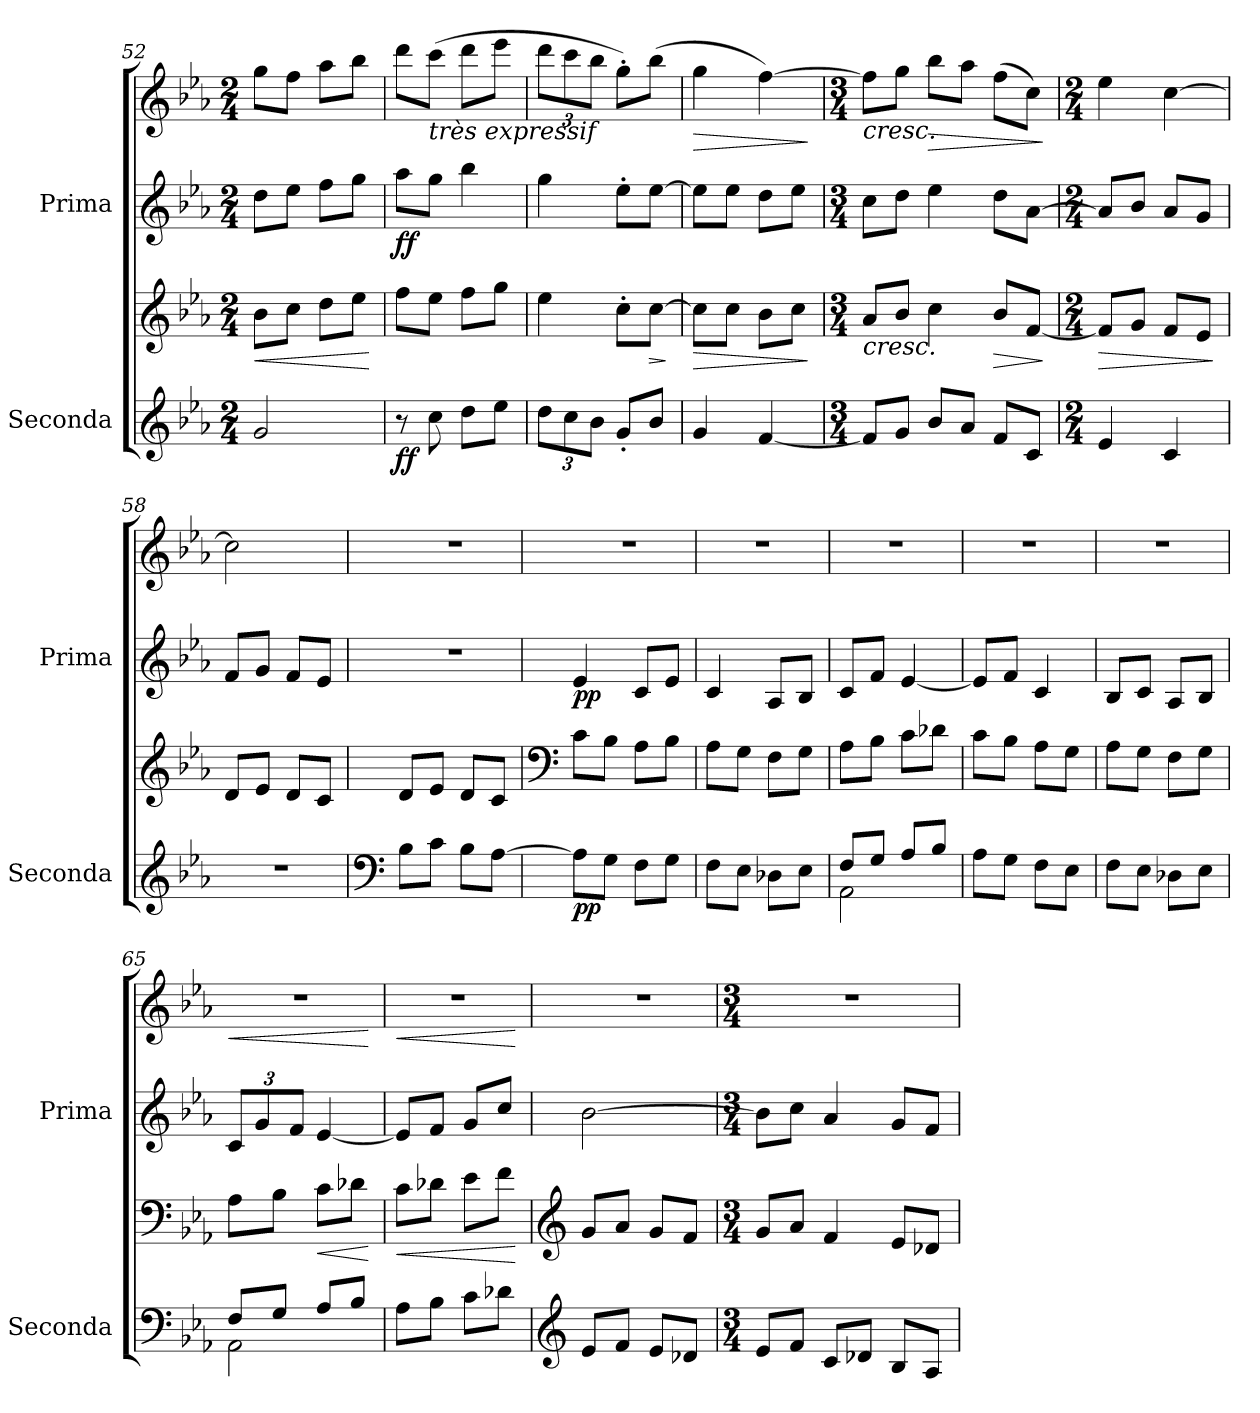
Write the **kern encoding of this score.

**kern	**kern	**dynam	**kern	**kern	**dynam
*part2	*part2	*part2	*part1	*part1	*part1
*staff4	*staff3	*staff3/4	*staff2	*staff1	*staff1/2
*I"Seconda	*	*	*I"Prima	*	*
*I'Seconda	*	*	*I'Prima	*	*
*clefG2	*clefG2	*	*clefG2	*clefG2	*
*k[b-e-a-]	*k[b-e-a-]	*	*k[b-e-a-]	*k[b-e-a-]	*
*M2/4	*M2/4	*	*M2/4	*M2/4	*
=52	=52	=52	=52	=52	=52
!	!	!LO:HP:b	!	!	!
2g/	8b-\L	<	8dd\L	8gg\L	.
.	8cc\J	.	8ee-\J	8ff\J	.
.	8dd\L	.	8ff\L	8aa-\L	.
.	8ee-\J	.	8gg\J	8bb-\J	.
.	.	[	.	.	.
=53	=53	=53	=53	=53	=53
!	!	!LO:DY:b=2	!	!	!
!	!	!LO:DY:n=1:b	!	!	!LO:DY:b=2
!	!	!	!	!	!LO:DY:n=1:b
8r	8ff\L	f f	8aa-\L	8ddd\L	f f
!	!	!	!	!LO:TX:b:i:t=très expressif	!
8cc\	8ee-\J	.	8gg\J	(>8ccc\J	.
8dd\L	8ff\L	.	4bb-\	8ddd\L	.
8ee-\J	8gg\J	.	.	8eee-\J	.
!!LO:LB:g=z
=54	=54	=54	=54	=54	=54
*Xbrackettup	*	*	*	*Xbrackettup	*
12dd\L	4ee-\	.	4gg\	12ddd\L	.
12cc\	.	.	.	12ccc\	.
12b-\J	.	.	.	12bb-\J	.
8g'/L	8cc'\L	.	8ee-'\L	8gg'\L)	.
!	!	!LO:HP:b	!	!	!
8b-/J	[8cc\J	>	[8ee-\J	(>8bb-\J	.
.	.	]	.	.	.
=55	=55	=55	=55	=55	=55
!	!	!LO:HP:b	!	!	!LO:HP:b
4g/	8cc\L]	>	8ee-\L]	4gg\	>
.	8cc\J	.	8ee-\J	.	.
[4f/	8b-\L	.	8dd\L	[4ff\)	.
.	8cc\J	.	8ee-\J	.	.
.	.	]	.	.	]
=56	=56	=56	=56	=56	=56
*M3/4	*M3/4	*	*M3/4	*M3/4	*
!	!	!LO:HP:b	!	!	!LO:HP:b
8f/L]	8a-/L	<	8cc\L	8ff\L]	<
8g/J	8b-/J	.	8dd\J	8gg\J	.
!	!	!	!	!	!LO:HP:b
8b-/L	4cc\	.	4ee-\	8bb-\L	>
8a-/J	.	.	.	8aa-\J	.
!	!	!LO:HP:b	!	!	!
8f/L	8b-/L	>	8dd\L	(>8ff\L	.
8c/J	[8f/J	.	[8a-\J	8cc\J)	.
.	.	[ ]	.	.	[ ]
=57	=57	=57	=57	=57	=57
*M2/4	*M2/4	*	*M2/4	*M2/4	*
!	!	!LO:HP:b	!	!	!
4e-/	8f/L]	>	8a-/L]	4ee-\	.
.	8g/J	.	8b-/J	.	.
4c/	8f/L	.	8a-/L	[4cc\	.
.	8e-/J	.	8g/J	.	.
.	.	]	.	.	.
=58	=58	=58	=58	=58	=58
2r	8d/L	.	8f/L	2cc\]	.
.	8e-/J	.	8g/J	.	.
.	8d/L	.	8f/L	.	.
.	8c/J	.	8e-/J	.	.
=59	=59	=59	=59	=59	=59
*clefF4	*	*	*	*	*
8B-\L	8d/L	.	2r	2r	.
8c\J	8e-/J	.	.	.	.
8B-\L	8d/L	.	.	.	.
[8A-\J	8c/J	.	.	.	.
=60	=60	=60	=60	=60	=60
*	*clefF4	*	*	*	*
!	!	!LO:DY:b=2	!	!	!
!	!	!LO:DY:n=1:b	!	!	!LO:DY:b=2
!	!	!	!	!	!LO:DY:n=1:b
8A-\L]	8c\L	p p	4e-/	2r	p p
8G\J	8B-\J	.	.	.	.
8F\L	8A-\L	.	8c/L	.	.
8G\J	8B-\J	.	8e-/J	.	.
!!LO:PB:g=z
=61	=61	=61	=61	=61	=61
8F\L	8A-\L	.	4c/	2r	.
8E-\J	8G\J	.	.	.	.
8D-X\L	8F\L	.	8A-/L	.	.
8E-\J	8G\J	.	8B-/J	.	.
=62	=62	=62	=62	=62	=62
*^	*	*	*	*	*
8F/L	2AA-\	8A-\L	.	8c/L	2r	.
8G/J	.	8B-\J	.	8f/J	.	.
8A-/L	.	8c\L	.	[4e-/	.	.
8B-/J	.	8d-X\J	.	.	.	.
*v	*v	*	*	*	*	*
=63	=63	=63	=63	=63	=63
8A-\L	8c\L	.	8e-/L]	2r	.
8G\J	8B-\J	.	8f/J	.	.
8F\L	8A-\L	.	4c/	.	.
8E-\J	8G\J	.	.	.	.
=64	=64	=64	=64	=64	=64
8F\L	8A-\L	.	8B-/L	2r	.
8E-\J	8G\J	.	8c/J	.	.
8D-X\L	8F\L	.	8A-/L	.	.
8E-\J	8G\J	.	8B-/J	.	.
=65	=65	=65	=65	=65	=65
*^	*	*	*	*	*
*	*	*	*	*Xbrackettup	*	*
!	!	!	!	!	!	!LO:HP:b
8F/L	2AA-\	8A-\L	.	12c/L	2r	<
.	.	.	.	12g/	.	.
8G/J	.	8B-\J	.	.	.	.
.	.	.	.	12f/J	.	.
!	!	!	!LO:HP:b	!	!	!
8A-/L	.	8c\L	<	[4e-/	.	.
8B-/J	.	8d-X\J	.	.	.	.
*v	*v	*	*	*	*	*
.	.	[	.	.	[
=66	=66	=66	=66	=66	=66
!	!	!LO:HP:b	!	!	!LO:HP:b
8A-\L	8c\L	<	8e-/L]	2r	<
8B-\J	8d-X\J	.	8f/J	.	.
8c\L	8e-\L	.	8g/L	.	.
8d-X\J	8f\J	.	8cc/J	.	.
.	.	[	.	.	[
!!LO:LB:g=z
=67	=67	=67	=67	=67	=67
*clefG2	*clefG2	*	*	*	*
!	!	!LO:DY:b=2	!	!	!
!	!	!LO:DY:n=1:b	!	!	!LO:DY:b=2
!	!	!	!	!	!LO:DY:n=1:b
8e-/L	8g/L	mf mf	[2b-\	2r	mf mf
8f/J	8a-/J	.	.	.	.
8e-/L	8g/L	.	.	.	.
8d-X/J	8f/J	.	.	.	.
=68	=68	=68	=68	=68	=68
*M3/4	*M3/4	*	*M3/4	*M3/4	*
8e-/L	8g/L	.	8b-\L]	2.r	.
8f/J	8a-/J	.	8cc\J	.	.
8c/L	4f/	.	4a-/	.	.
8d-X/J	.	.	.	.	.
8B-/L	8e-/L	.	8g/L	.	.
8A-/J	8d-X/J	.	8f/J	.	.
=	=	=	=	=	=
*-	*-	*-	*-	*-	*-
